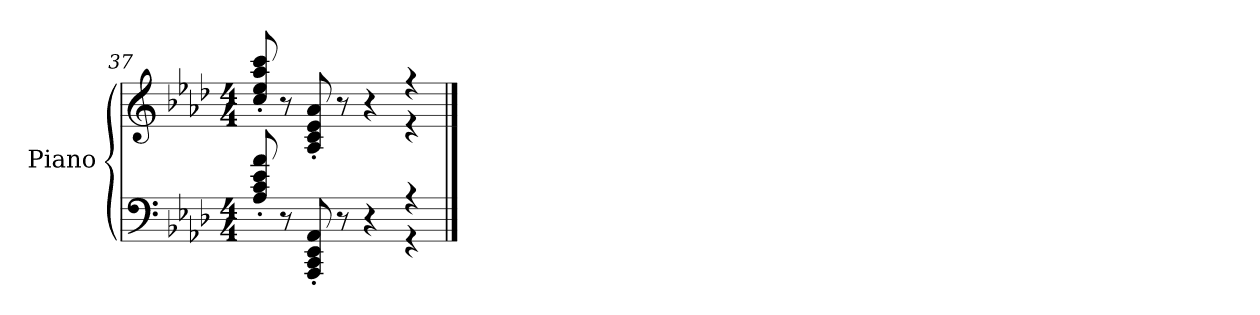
**kern	**kern
*part1	*part1
*staff2	*staff1
*I"Piano	*
*I'Pno.	*
*clefF4	*clefG2
*k[b-e-a-d-]	*k[b-e-a-d-]
*M4/4	*M4/4
=37	=37
*^	*^
8A-/' 8c/' 8e-/' 8a-/'	2.ryy	8cc/' 8ee-/' 8aa-/' 8ccc/'	2.ryy
8r	.	8r	.
8AAA-/' 8CC/' 8EE-/' 8AA-/'	.	8A-/' 8c/' 8e-/' 8a-/'	.
8r	.	8r	.
4r	.	4r	.
4r	4r	4r	4r
*v	*v	*	*
*	*v	*v
==	==
*-	*-
